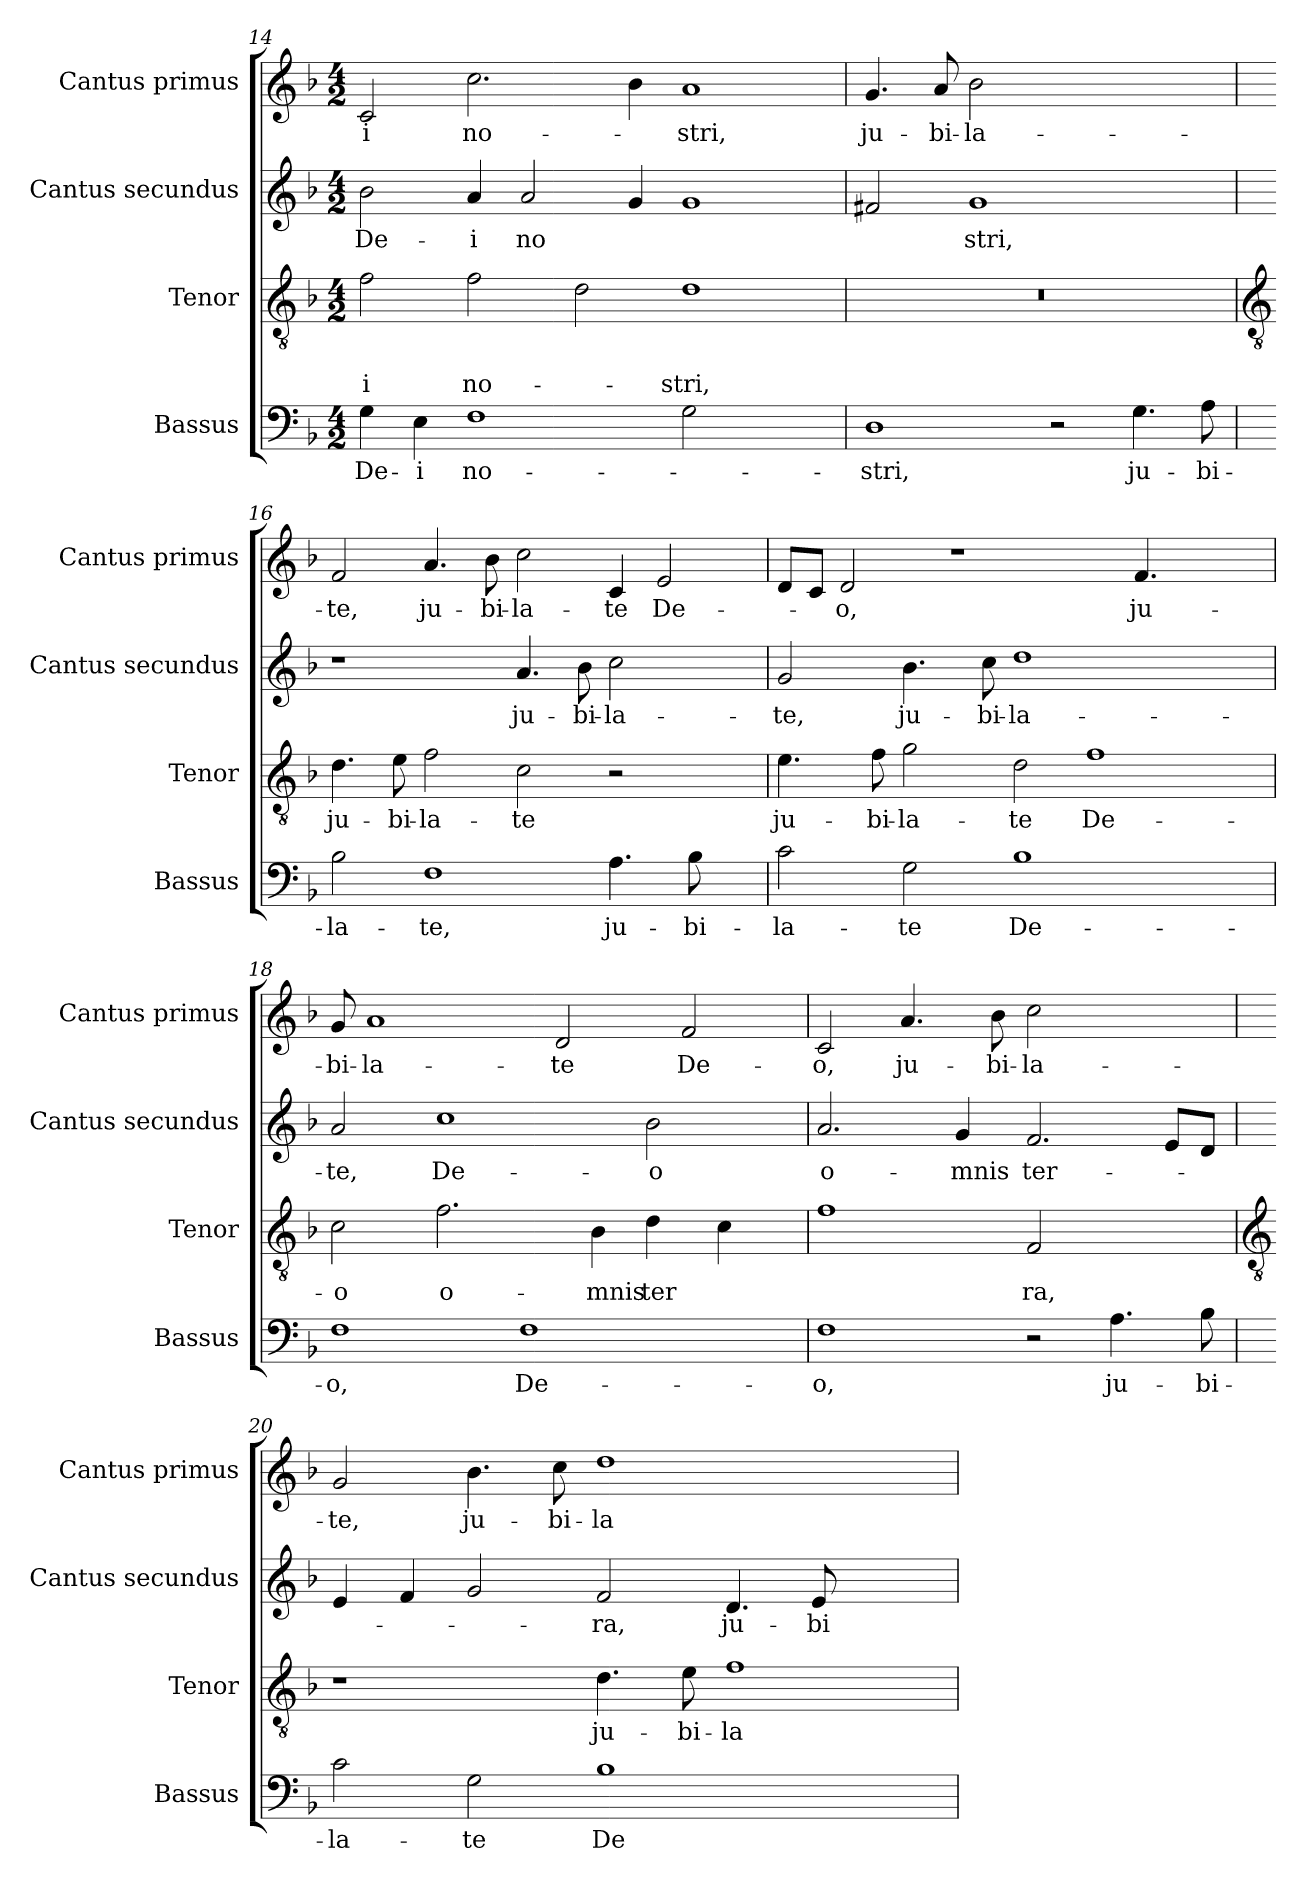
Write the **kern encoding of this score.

**kern	**text	**kern	**text	**text	**kern	**text	**kern	**text
*part4	*part4	*part3	*part3	*part3	*part2	*part2	*part1	*part1
*staff4	*staff4	*staff3	*staff3	*staff3	*staff2	*staff2	*staff1	*staff1
*I"Bassus	*	*I"Tenor	*	*	*I"Cantus secundus	*	*I"Cantus primus	*
*I'Bassus	*	*I'Tenor	*	*	*I'Cantus secundus	*	*I'Cantus primus	*
*clefF4	*	*clefGv2	*	*	*clefG2	*	*clefG2	*
*k[b-]	*	*k[b-]	*	*	*k[b-]	*	*k[b-]	*
*F:	*	*F:	*	*	*F:	*	*F:	*
*M4/2	*	*M4/2	*	*	*M4/2	*	*M4/2	*
=14	=14	=14	=14	=14	=14	=14	=14	=14
!	!LO:LY:b	!	!	!LO:LY:b	!	!LO:LY:b	!	!LO:LY:b
4G	De-	2f	.	-i	2b-	De-	2c	-i
!	!LO:LY:b	!	!	!	!	!	!	!
4E	-i	.	.	.	.	.	.	.
!	!LO:LY:b	!	!	!LO:LY:b	!	!LO:LY:b	!	!LO:LY:b
1F	no-	2f	.	no-	4a	-i	2.cc	no-
!	!	!	!	!	!	!LO:LY:b	!	!
.	.	.	.	.	2a	no	.	.
.	.	2d	.	.	.	.	.	.
.	.	.	.	.	4g	.	4b-	.
!	!	!	!	!LO:LY:b	!	!	!	!LO:LY:b
2G	.	1d	.	-stri,	1g	.	1a	-stri,
2ryy	.	.	.	.	.	.	.	.
=15	=15	=15	=15	=15	=15	=15	=15	=15
!	!LO:LY:b	!	!	!	!	!	!	!LO:LY:b
1D	-stri,	0r	.	.	2f#X	.	4.g	ju-
!	!	!	!	!	!	!	!	!LO:LY:b
.	.	.	.	.	.	.	8a	-bi-
!	!	!	!	!	!	!LO:LY:b	!	!LO:LY:b
.	.	.	.	.	1g	stri,	2b-	-la-
2r	.	.	.	.	.	.	1ryy	.
!	!LO:LY:b	!	!	!	!	!	!	!
4.G	ju-	.	.	.	2ryy	.	.	.
!	!LO:LY:b	!	!	!	!	!	!	!
8A	-bi-	.	.	.	.	.	.	.
!!LO:LB:g=z
=16	=16	=16	=16	=16	=16	=16	=16	=16
*	*	*clefGv2	*	*	*	*	*	*
!	!LO:LY:b	!	!LO:LY:b	!	!	!	!	!LO:LY:b
2B-	-la-	4.d	ju-	.	1r	.	2f	-te,
!	!	!	!LO:LY:b	!	!	!	!	!
.	.	8e	-bi-	.	.	.	.	.
!	!LO:LY:b	!	!LO:LY:b	!	!	!	!	!LO:LY:b
1F	-te,	2f	-la-	.	.	.	4.a	ju-
!	!	!	!	!	!	!	!	!LO:LY:b
.	.	.	.	.	.	.	8b-	-bi-
!	!	!	!LO:LY:b	!	!	!LO:LY:b	!	!LO:LY:b
.	.	2c	-te	.	4.a	ju-	2cc	-la-
!	!	!	!	!	!	!LO:LY:b	!	!
.	.	.	.	.	8b-	-bi-	.	.
!	!LO:LY:b	!	!	!	!	!LO:LY:b	!	!LO:LY:b
4.A	ju-	2r	.	.	2cc	-la-	4c	-te
!	!	!	!	!	!	!	!	!LO:LY:b
.	.	.	.	.	.	.	2e	De-
!	!LO:LY:b	!	!	!	!	!	!	!
8B-	-bi-	.	.	.	.	.	.	.
4ryy	.	4ryy	.	.	4ryy	.	.	.
=17	=17	=17	=17	=17	=17	=17	=17	=17
!	!LO:LY:b	!	!LO:LY:b	!	!	!LO:LY:b	!	!
2c	-la-	4.e	ju-	.	2g	-te,	8dL	.
.	.	.	.	.	.	.	8cJ	.
!	!	!	!	!	!	!	!	!LO:LY:b
.	.	.	.	.	.	.	2d	-o,
!	!	!	!LO:LY:b	!	!	!	!	!
.	.	8f	-bi-	.	.	.	.	.
!	!LO:LY:b	!	!LO:LY:b	!	!	!LO:LY:b	!	!
2G	-te	2g	-la-	.	4.b-	ju-	.	.
.	.	.	.	.	.	.	1r	.
!	!	!	!	!	!	!LO:LY:b	!	!
.	.	.	.	.	8cc	-bi-	.	.
!	!LO:LY:b	!	!LO:LY:b	!	!	!LO:LY:b	!	!
1B-	De-	2d	-te	.	1dd	-la-	.	.
!	!	!	!LO:LY:b	!	!	!	!	!
.	.	1f	De-	.	.	.	.	.
!	!	!	!	!	!	!	!	!LO:LY:b
.	.	.	.	.	.	.	4.f	ju-
2ryy	.	.	.	.	2ryy	.	.	.
.	.	.	.	.	.	.	4.ryy	.
=18	=18	=18	=18	=18	=18	=18	=18	=18
!	!LO:LY:b	!	!LO:LY:b	!	!	!LO:LY:b	!	!LO:LY:b
1F	-o,	2c	-o	.	2a	-te,	8g	-bi-
!	!	!	!	!	!	!	!	!LO:LY:b
.	.	.	.	.	.	.	1a	-la-
!	!	!	!LO:LY:b	!	!	!LO:LY:b	!	!
.	.	2.f	o-	.	1cc	De-	.	.
!	!LO:LY:b	!	!	!	!	!	!	!
1F	De-	.	.	.	.	.	.	.
!	!	!	!	!	!	!	!	!LO:LY:b
.	.	.	.	.	.	.	2d	-te
!	!	!	!LO:LY:b	!	!	!	!	!
.	.	4B-	-mnis	.	.	.	.	.
!	!	!	!LO:LY:b	!	!	!LO:LY:b	!	!
.	.	4d	ter	.	2b-	-o	.	.
!	!	!	!	!	!	!	!	!LO:LY:b
.	.	.	.	.	.	.	2f	De-
.	.	4c	.	.	.	.	.	.
8ryy	.	8ryy	.	.	8ryy	.	.	.
=19	=19	=19	=19	=19	=19	=19	=19	=19
!	!LO:LY:b	!	!	!	!	!LO:LY:b	!	!LO:LY:b
1F	-o,	1f	.	.	2.a	o-	2c	-o,
!	!	!	!	!	!	!	!	!LO:LY:b
.	.	.	.	.	.	.	4.a	ju-
!	!	!	!	!	!	!LO:LY:b	!	!
.	.	.	.	.	4g	-mnis	.	.
!	!	!	!	!	!	!	!	!LO:LY:b
.	.	.	.	.	.	.	8b-	-bi-
!	!	!	!LO:LY:b	!	!	!LO:LY:b	!	!LO:LY:b
2r	.	2F	ra,	.	2.f	ter-	2cc	-la-
!	!LO:LY:b	!	!	!	!	!	!	!
4.A	ju-	2ryy	.	.	.	.	2ryy	.
.	.	.	.	.	8eL	.	.	.
!	!LO:LY:b	!	!	!	!	!	!	!
8B-	-bi-	.	.	.	8dJ	.	.	.
!!LO:LB:g=z
=20	=20	=20	=20	=20	=20	=20	=20	=20
*	*	*clefGv2	*	*	*	*	*	*
!	!LO:LY:b	!	!	!	!	!	!	!LO:LY:b
2c	-la-	1r	.	.	4e	.	2g	-te,
.	.	.	.	.	4f	.	.	.
!	!LO:LY:b	!	!	!	!	!	!	!LO:LY:b
2G	-te	.	.	.	2g	.	4.b-	ju-
!	!	!	!	!	!	!	!	!LO:LY:b
.	.	.	.	.	.	.	8cc	-bi-
!	!LO:LY:b	!	!LO:LY:b	!	!	!LO:LY:b	!	!LO:LY:b
1B-	De-	4.d	ju-	.	2f	-ra,	1dd	-la-
!	!	!	!LO:LY:b	!	!	!	!	!
.	.	8e	-bi-	.	.	.	.	.
!	!	!	!LO:LY:b	!	!	!LO:LY:b	!	!
.	.	1f	-la-	.	4.d	ju-	.	.
!	!	!	!	!	!	!LO:LY:b	!	!
.	.	.	.	.	8e	-bi-	.	.
2ryy	.	.	.	.	2ryy	.	2ryy	.
=	=	=	=	=	=	=	=	=
*-	*-	*-	*-	*-	*-	*-	*-	*-
